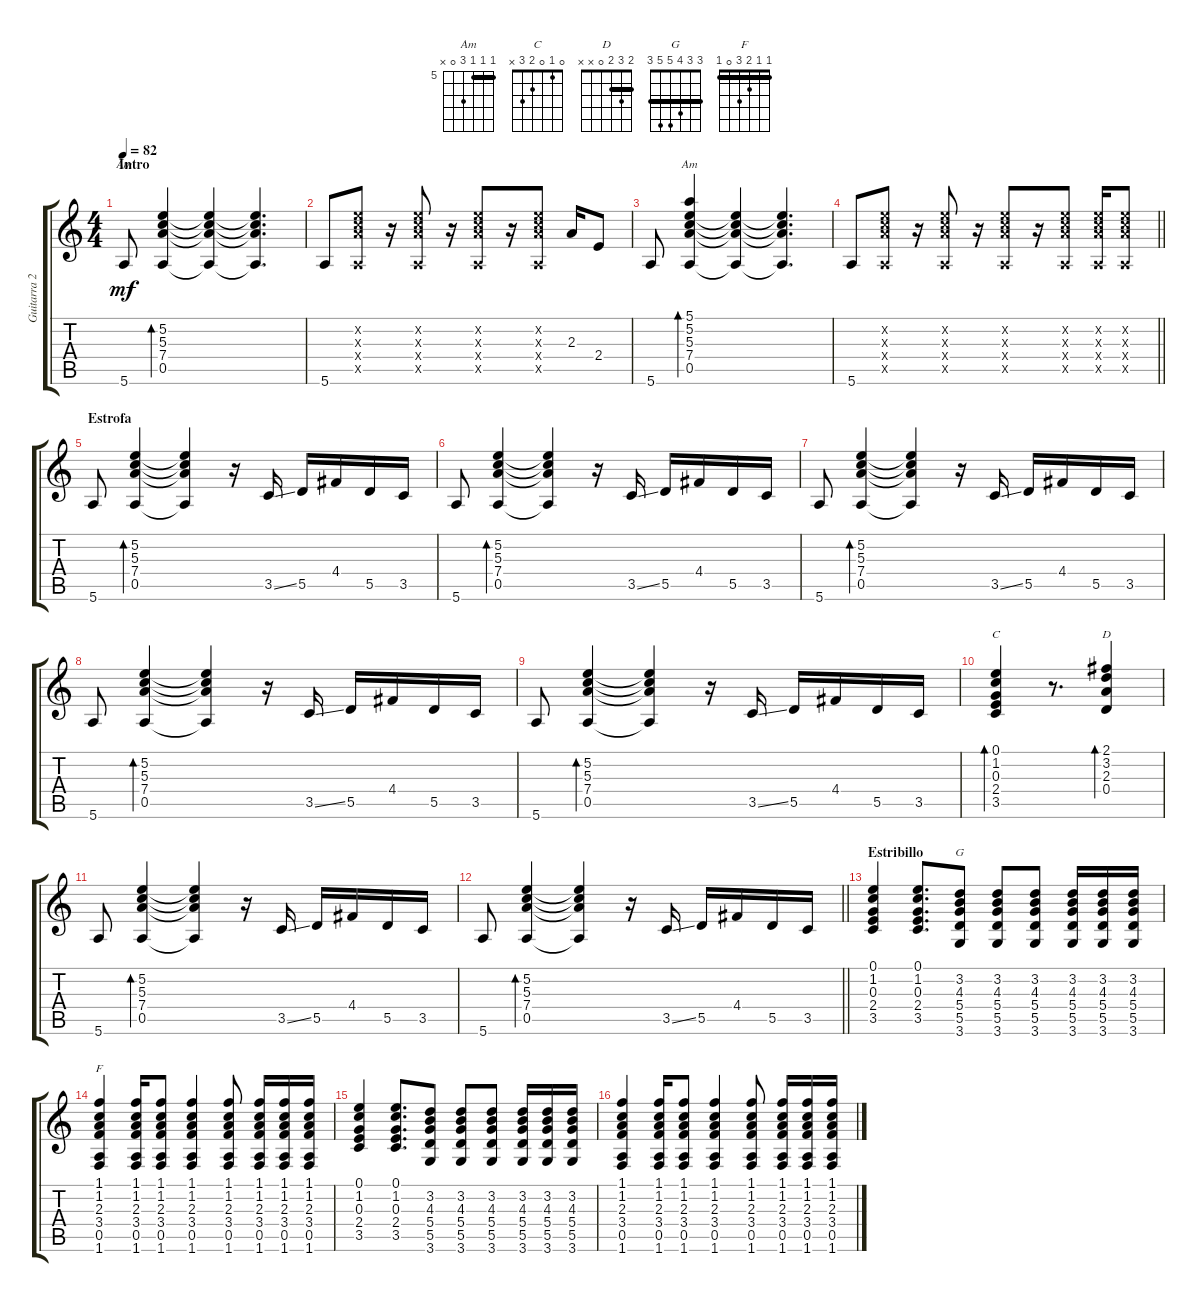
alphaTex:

\track ("Guitarra 2" "Guitarra 2") {instrument acousticguitarsteel}
\staff {score tabs}
\tuning (E4 B3 G3 D3 A2 E2) {hide}
\chord ("Am" 0 1 2 2 0 x)
\chord ("Am" 5 5 5 7 0 x) {firstfret 5 barre 5}
\chord ("C" 0 1 0 2 3 x)
\chord ("D" 2 3 2 0 x x) {barre 2}
\chord ("G" 3 3 4 5 5 3) {barre 3}
\chord ("F" 1 1 2 3 0 1) {barre 1}
\ts (4 4)
\section ("" "Intro")
\tempo 82
\clef g2
\ks c
5.6.8{ch "Am" dy mf instrument acousticguitarsteel} (5.2 5.3 7.4 0.5).4{bd 120} (5.2{t} 5.3{t} 7.4{t} 0.5{t}).4 (5.2{t} 5.3{t} 7.4{t} 0.5{t}).4{d} |
5.6.8 (5.2{x} 5.3{x} 7.4{x} 0.5{x}).8 r.16 (5.2{x} 5.3{x} 7.4{x} 0.5{x}).8 r.16 (5.2{x} 5.3{x} 7.4{x} 0.5{x}).8 r.16 (5.2{x} 5.3{x} 7.4{x} 0.5{x}).8 2.3.16 2.4.8 |
5.6.8 (5.1 5.2 5.3 7.4 0.5).4{bd 120 ch "Am"} (5.2{t} 5.3{t} 7.4{t} 0.5{t}).4 (5.2{t} 5.3{t} 7.4{t} 0.5{t}).4{d} |
\barLineRight lightlight
5.6.8 (5.2{x} 5.3{x} 7.4{x} 0.5{x}).8 r.16 (5.2{x} 5.3{x} 7.4{x} 0.5{x}).8 r.16 (5.2{x} 5.3{x} 7.4{x} 0.5{x}).8 r.16 (5.2{x} 5.3{x} 7.4{x} 0.5{x}).8 (5.2{x} 5.3{x} 7.4{x} 0.5{x}).16 (5.2{x} 5.3{x} 7.4{x} 0.5{x}).8 |
\section ("" "Estrofa")
5.6.8 (5.2 5.3 7.4 0.5).4{bd 120} (5.2{t} 5.3{t} 7.4{t} 0.5{t}).4 r.16 3.5{ss}.16 5.5.16 4.4.16 5.5.16 3.5.16 |
5.6.8 (5.2 5.3 7.4 0.5).4{bd 120} (5.2{t} 5.3{t} 7.4{t} 0.5{t}).4 r.16 3.5{ss}.16 5.5.16 4.4.16 5.5.16 3.5.16 |
5.6.8 (5.2 5.3 7.4 0.5).4{bd 120} (5.2{t} 5.3{t} 7.4{t} 0.5{t}).4 r.16 3.5{ss}.16 5.5.16 4.4.16 5.5.16 3.5.16 |
5.6.8 (5.2 5.3 7.4 0.5).4{bd 120} (5.2{t} 5.3{t} 7.4{t} 0.5{t}).4 r.16 3.5{ss}.16 5.5.16 4.4.16 5.5.16 3.5.16 |
5.6.8 (5.2 5.3 7.4 0.5).4{bd 120} (5.2{t} 5.3{t} 7.4{t} 0.5{t}).4 r.16 3.5{ss}.16 5.5.16 4.4.16 5.5.16 3.5.16 |
(0.1 1.2 0.3 2.4 3.5).4{bd 120 ch "C"} r.8{d} (2.1 3.2 2.3 0.4).4{bd 120 ch "D"} |
5.6.8 (5.2 5.3 7.4 0.5).4{bd 120} (5.2{t} 5.3{t} 7.4{t} 0.5{t}).4 r.16 3.5{ss}.16 5.5.16 4.4.16 5.5.16 3.5.16 |
\barLineRight lightlight
5.6.8 (5.2 5.3 7.4 0.5).4{bd 120} (5.2{t} 5.3{t} 7.4{t} 0.5{t}).4 r.16 3.5{ss}.16 5.5.16 4.4.16 5.5.16 3.5.16 |
\section ("" "Estribillo")
(0.1 1.2 0.3 2.4 3.5).4 (0.1 1.2 0.3 2.4 3.5).8{d} (3.2 4.3 5.4 5.5 3.6).8{ch "G"} (3.2 4.3 5.4 5.5 3.6).8 (3.2 4.3 5.4 5.5 3.6).8 (3.2 4.3 5.4 5.5 3.6).16 (3.2 4.3 5.4 5.5 3.6).16 (3.2 4.3 5.4 5.5 3.6).16 |
(1.1 1.2 2.3 3.4 0.5 1.6).4{ch "F"} (1.1 1.2 2.3 3.4 0.5 1.6).16 (1.1 1.2 2.3 3.4 0.5 1.6).8 (1.1 1.2 2.3 3.4 0.5 1.6).4 (1.1 1.2 2.3 3.4 0.5 1.6).8 (1.1 1.2 2.3 3.4 0.5 1.6).16 (1.1 1.2 2.3 3.4 0.5 1.6).16 (1.1 1.2 2.3 3.4 0.5 1.6).16 |
(0.1 1.2 0.3 2.4 3.5).4 (0.1 1.2 0.3 2.4 3.5).8{d} (3.2 4.3 5.4 5.5 3.6).8 (3.2 4.3 5.4 5.5 3.6).8 (3.2 4.3 5.4 5.5 3.6).8 (3.2 4.3 5.4 5.5 3.6).16 (3.2 4.3 5.4 5.5 3.6).16 (3.2 4.3 5.4 5.5 3.6).16 |
(1.1 1.2 2.3 3.4 0.5 1.6).4 (1.1 1.2 2.3 3.4 0.5 1.6).16 (1.1 1.2 2.3 3.4 0.5 1.6).8 (1.1 1.2 2.3 3.4 0.5 1.6).4 (1.1 1.2 2.3 3.4 0.5 1.6).8 (1.1 1.2 2.3 3.4 0.5 1.6).16 (1.1 1.2 2.3 3.4 0.5 1.6).16 (1.1 1.2 2.3 3.4 0.5 1.6).16
